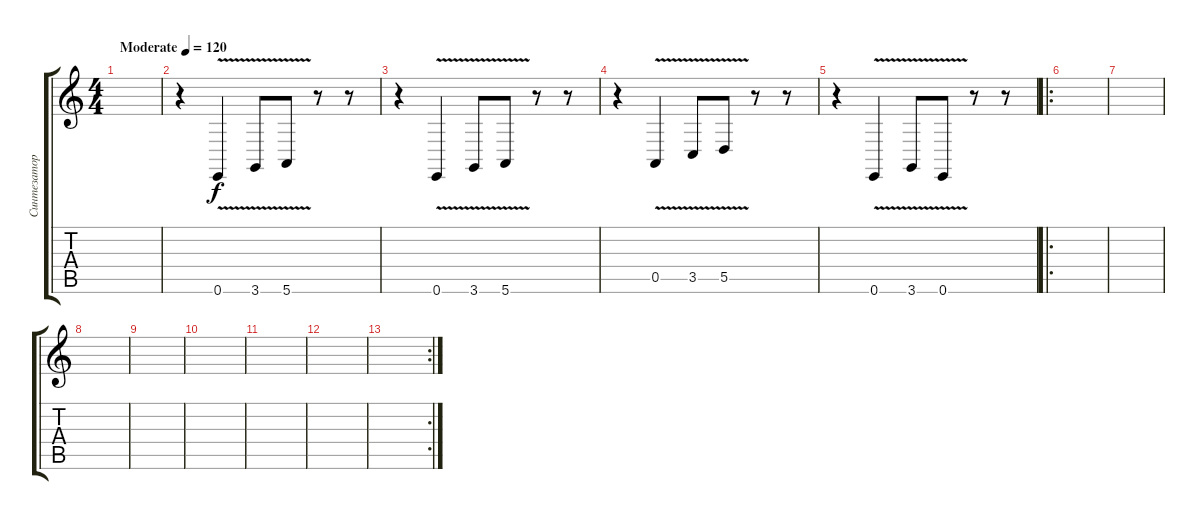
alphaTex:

\track ("Синтезатор" "Синтезатор") {instrument synthbrass1}
\staff {score tabs}
\tuning (E4 B3 G3 D3 A2 E2) {hide}
\ts (4 4)
\tempo (120 "Moderate")
\tempo 105
\tempo (120 "Moderate")
\clef g2
\ks c
|
r.4 0.6{v}.4 3.6{v}.8 5.6{v}.8 r.8 r.8 |
r.4 0.6{v}.4 3.6{v}.8 5.6{v}.8 r.8 r.8 |
r.4 0.5{v}.4 3.5{v}.8 5.5{v}.8 r.8 r.8 |
r.4 0.6{v}.4 3.6{v}.8 0.6{v}.8 r.8 r.8 |
\ro
|
|
|
|
|
|
|
\rc 2
